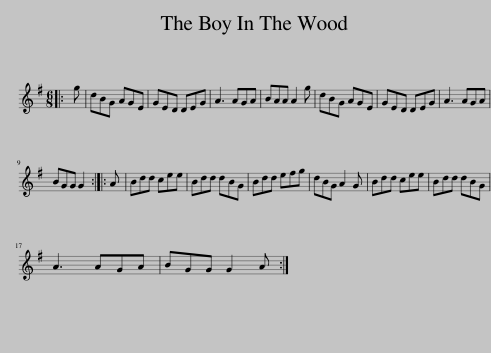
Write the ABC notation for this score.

X:1
L:1/8
M:6/8
I:linebreak $
K:G
V:1 treble
V:1
|: g | dBG AGE | GED DEG | A3 AGA | BAA A2 g | %5
 dBG AGE | GED DEG | A3 AGA |$ BGG G2 :: A | %10
 Bdd cee | Bdd dBG | Bdd efg | dBG A2 G | Bdd cee | %15
 Bdd dBG |$ A3 AGA | BGG G2 A :| %18
